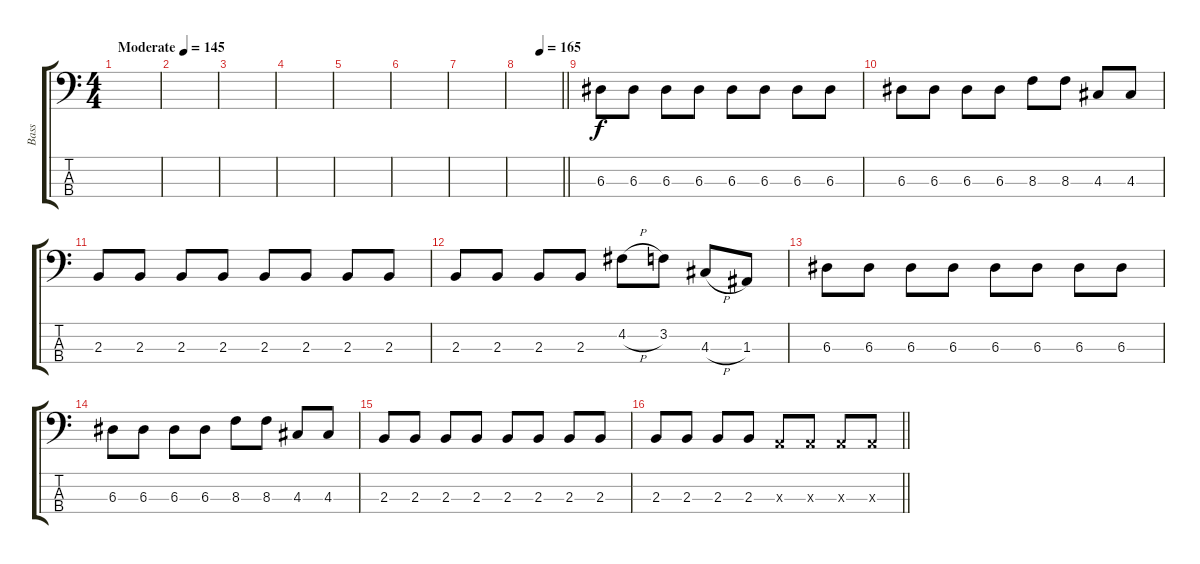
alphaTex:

\track ("Bass" "Bass") {instrument electricbassfinger}
\staff {score tabs}
\tuning (G2 D2 A1 E1) {hide}
\ts (4 4)
\tempo (145 "Moderate")
\clef f4
\ks c
|
|
|
|
|
|
|
\tempo (165 0.5)
\barLineRight lightlight
|
\section ("" "")
6.3.8 6.3.8 6.3.8 6.3.8 6.3.8 6.3.8 6.3.8 6.3.8 |
6.3.8 6.3.8 6.3.8 6.3.8 8.3.8 8.3.8 4.3.8 4.3.8 |
2.3.8 2.3.8 2.3.8 2.3.8 2.3.8 2.3.8 2.3.8 2.3.8 |
2.3.8 2.3.8 2.3.8 2.3.8 4.2{h}.8 3.2.8 4.3{h}.8 1.3.8 |
6.3.8 6.3.8 6.3.8 6.3.8 6.3.8 6.3.8 6.3.8 6.3.8 |
6.3.8 6.3.8 6.3.8 6.3.8 8.3.8 8.3.8 4.3.8 4.3.8 |
2.3.8 2.3.8 2.3.8 2.3.8 2.3.8 2.3.8 2.3.8 2.3.8 |
\barLineRight lightlight
2.3.8 2.3.8 2.3.8 2.3.8 0.3{x}.8 0.3{x}.8 0.3{x}.8 0.3{x}.8
